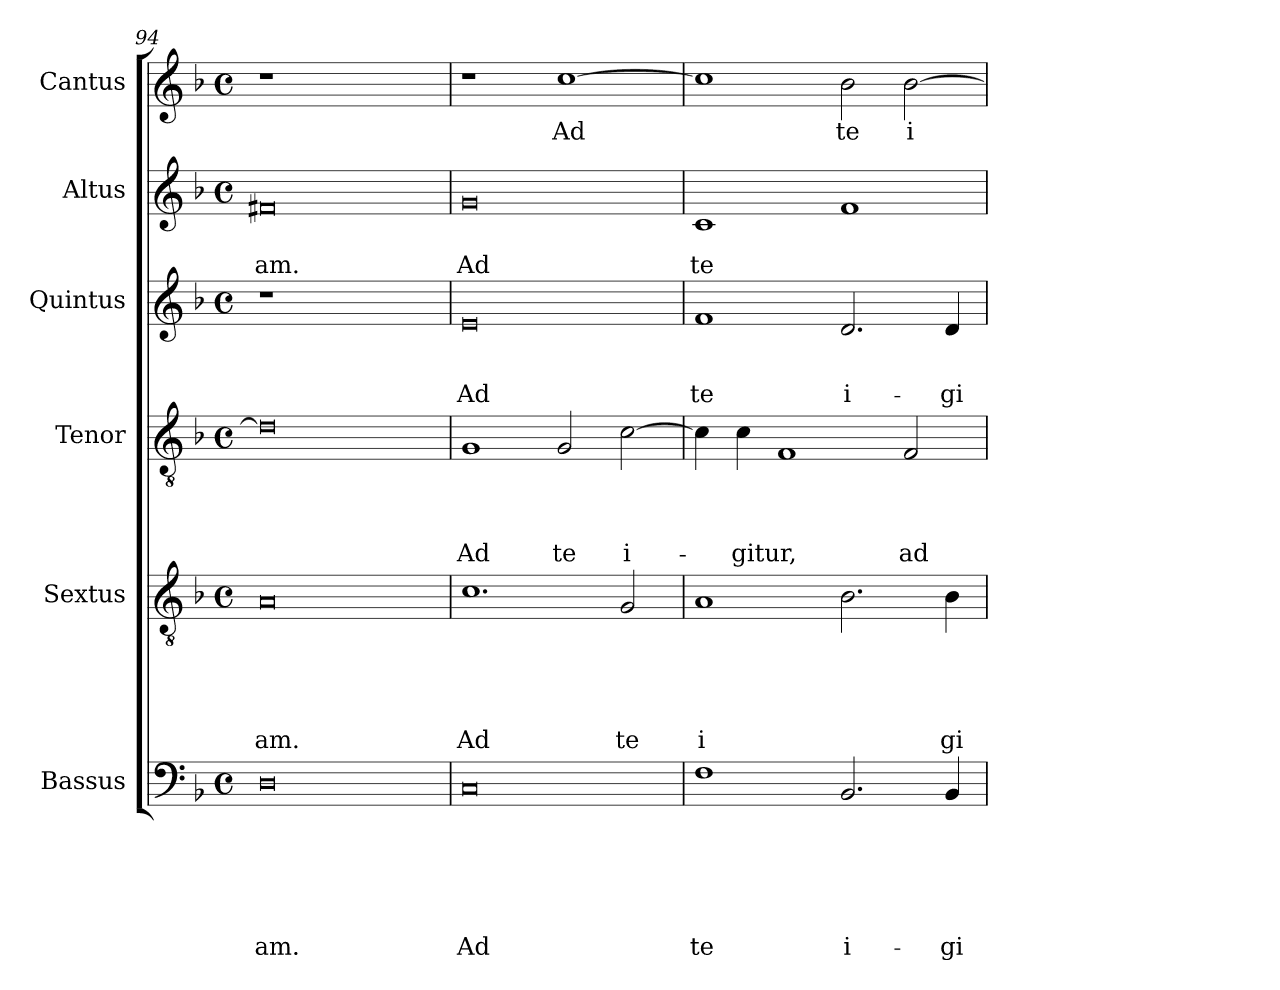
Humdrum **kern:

**kern	**text	**text	**text	**text	**text	**text	**kern	**text	**text	**text	**text	**text	**kern	**text	**text	**text	**text	**kern	**text	**text	**text	**kern	**text	**text	**kern	**text
*part6	*part6	*part6	*part6	*part6	*part6	*part6	*part5	*part5	*part5	*part5	*part5	*part5	*part4	*part4	*part4	*part4	*part4	*part3	*part3	*part3	*part3	*part2	*part2	*part2	*part1	*part1
*staff6	*staff6	*staff6	*staff6	*staff6	*staff6	*staff6	*staff5	*staff5	*staff5	*staff5	*staff5	*staff5	*staff4	*staff4	*staff4	*staff4	*staff4	*staff3	*staff3	*staff3	*staff3	*staff2	*staff2	*staff2	*staff1	*staff1
*I"Bassus	*	*	*	*	*	*	*I"Sextus	*	*	*	*	*	*I"Tenor	*	*	*	*	*I"Quintus	*	*	*	*I"Altus	*	*	*I"Cantus	*
*I'Bassus	*	*	*	*	*	*	*I'Sextus	*	*	*	*	*	*I'Tenor	*	*	*	*	*I'Quintus	*	*	*	*I'Altus	*	*	*I'Cantus	*
*clefF4	*	*	*	*	*	*	*clefGv2	*	*	*	*	*	*clefGv2	*	*	*	*	*clefG2	*	*	*	*clefG2	*	*	*clefG2	*
*k[b-]	*	*	*	*	*	*	*k[b-]	*	*	*	*	*	*k[b-]	*	*	*	*	*k[b-]	*	*	*	*k[b-]	*	*	*k[b-]	*
*F:	*	*	*	*	*	*	*F:	*	*	*	*	*	*F:	*	*	*	*	*F:	*	*	*	*F:	*	*	*F:	*
*M4/4	*	*	*	*	*	*	*M4/4	*	*	*	*	*	*M4/4	*	*	*	*	*M4/4	*	*	*	*M4/4	*	*	*M4/4	*
*met(c)	*	*	*	*	*	*	*met(c)	*	*	*	*	*	*met(c)	*	*	*	*	*met(c)	*	*	*	*met(c)	*	*	*met(c)	*
=94	=94	=94	=94	=94	=94	=94	=94	=94	=94	=94	=94	=94	=94	=94	=94	=94	=94	=94	=94	=94	=94	=94	=94	=94	=94	=94
!	!	!	!	!	!	!LO:LY:b	!	!	!	!	!	!LO:LY:b	!	!	!	!	!	!	!	!	!	!	!	!LO:LY:b	!	!
0D	.	.	.	.	.	am.	0A	.	.	.	.	am.	0d]	.	.	.	.	1r	.	.	.	0f#X	.	-am.	1r	.
.	.	.	.	.	.	.	.	.	.	.	.	.	.	.	.	.	.	1ryy	.	.	.	.	.	.	1ryy	.
!!LO:PB:g=z
=95!	=95!	=95!	=95!	=95!	=95!	=95!	=95!	=95!	=95!	=95!	=95!	=95!	=95!	=95!	=95!	=95!	=95!	=95!	=95!	=95!	=95!	=95!	=95!	=95!	=95!	=95!
!	!	!	!	!	!	!LO:LY:b	!	!	!	!	!	!LO:LY:b	!	!	!	!	!LO:LY:b	!	!	!	!LO:LY:b	!	!	!LO:LY:b	!	!
0C	.	.	.	.	.	Ad	1.c	.	.	.	.	Ad	1G	.	.	.	Ad	0e	.	.	Ad	0g	.	Ad	1r	.
!	!	!	!	!	!	!	!	!	!	!	!	!	!	!	!	!	!LO:LY:b	!	!	!	!	!	!	!	!	!LO:LY:b
.	.	.	.	.	.	.	.	.	.	.	.	.	2G/	.	.	.	te	.	.	.	.	.	.	.	[>1cc	Ad
!	!	!	!	!	!	!	!	!	!	!	!	!LO:LY:b	!	!	!	!	!LO:LY:b	!	!	!	!	!	!	!	!	!
.	.	.	.	.	.	.	2G/	.	.	.	.	te	[>2c\	.	.	.	i-	.	.	.	.	.	.	.	.	.
=96!	=96!	=96!	=96!	=96!	=96!	=96!	=96!	=96!	=96!	=96!	=96!	=96!	=96!	=96!	=96!	=96!	=96!	=96!	=96!	=96!	=96!	=96!	=96!	=96!	=96!	=96!
!	!	!	!	!	!	!LO:LY:b	!	!	!	!	!	!LO:LY:b	!	!	!	!	!	!	!	!	!LO:LY:b	!	!	!LO:LY:b	!	!
1F	.	.	.	.	.	te	1A	.	.	.	.	i	4c\]	.	.	.	.	1f	.	.	te	1c	.	te	1cc]	.
!	!	!	!	!	!	!	!	!	!	!	!	!	!	!	!	!	!LO:LY:b	!	!	!	!	!	!	!	!	!
.	.	.	.	.	.	.	.	.	.	.	.	.	4c\	.	.	.	-gitur,	.	.	.	.	.	.	.	.	.
.	.	.	.	.	.	.	.	.	.	.	.	.	1F	.	.	.	.	.	.	.	.	.	.	.	.	.
!	!	!	!	!	!	!LO:LY:b	!	!	!	!	!	!	!	!	!	!	!	!	!	!	!LO:LY:b	!	!	!	!	!LO:LY:b
2.BB-/	.	.	.	.	.	i-	2.B-\	.	.	.	.	.	.	.	.	.	.	2.d/	.	.	i-	1f	.	.	2b-\	te
!	!	!	!	!	!	!	!	!	!	!	!	!	!	!	!	!	!LO:LY:b	!	!	!	!	!	!	!	!	!LO:LY:b
.	.	.	.	.	.	.	.	.	.	.	.	.	2F/	.	.	.	ad	.	.	.	.	.	.	.	[>2b-\	i
!	!	!	!	!	!	!LO:LY:b	!	!	!	!	!	!LO:LY:b	!	!	!	!	!	!	!	!	!LO:LY:b	!	!	!	!	!
4BB-/	.	.	.	.	.	-gi-	4B-\	.	.	.	.	gi	.	.	.	.	.	4d/	.	.	-gi-	.	.	.	.	.
=!	=!	=!	=!	=!	=!	=!	=!	=!	=!	=!	=!	=!	=!	=!	=!	=!	=!	=!	=!	=!	=!	=!	=!	=!	=!	=!
*-	*-	*-	*-	*-	*-	*-	*-	*-	*-	*-	*-	*-	*-	*-	*-	*-	*-	*-	*-	*-	*-	*-	*-	*-	*-	*-
